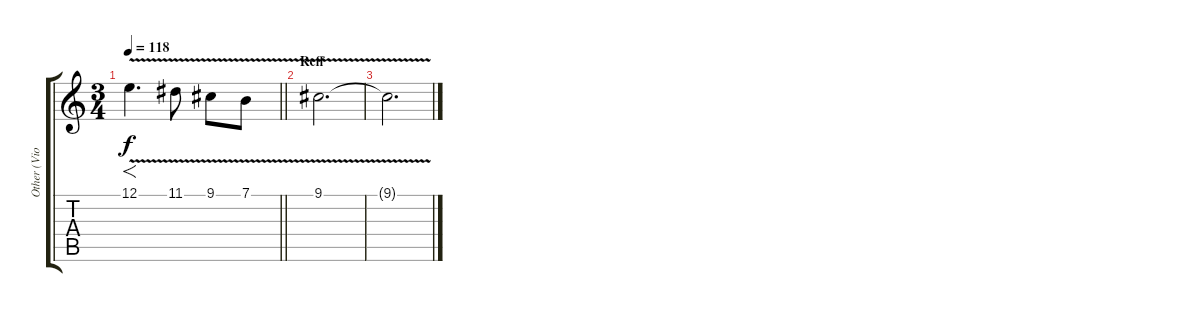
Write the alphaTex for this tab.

\track ("Other (Viola)" "Other (Vio") {instrument violin}
\staff {score tabs}
\tuning (E4 B3 G3 D3 A2 E2) {hide}
\ts (3 4)
\tempo 118
\clef g2
\barLineRight lightlight
\ks c
12.1{v}.4{f d dy f volume 10} 11.1{v}.8 9.1{v}.8 7.1{v}.8 |
\section ("" "Reff")
9.1{v}.2{d} |
9.1{v t}.2{d volume 0}
